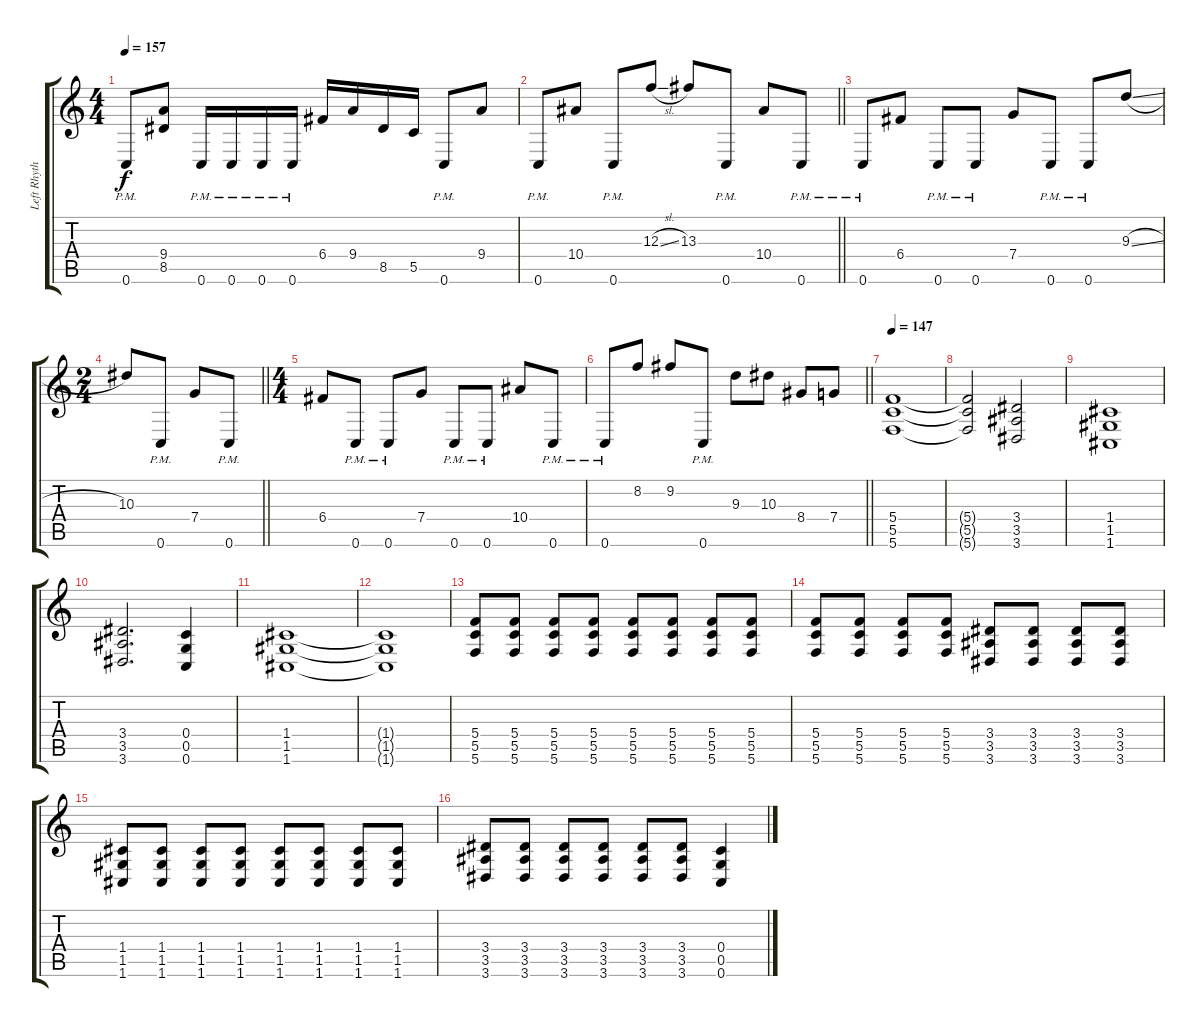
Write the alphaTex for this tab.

\track ("Left Rhythm" "Left Rhyth") {instrument distortionguitar}
\staff {score tabs}
\tuning (D4 A3 F3 C3 G2 C2) {hide}
\ts (4 4)
\tempo 157
\clef g2
\ks c
0.6{pm}.8{dy f} (9.4 8.5).8 0.6{pm}.16 0.6{pm}.16 0.6{pm}.16 0.6{pm}.16 6.4.16 9.4.16 8.5.16 5.5.16 0.6{pm}.8 9.4.8 |
\barLineRight lightlight
0.6{pm}.8 10.4.8 0.6{pm}.8 12.3{sl}.8 13.3.8 0.6{pm}.8 10.4.8 0.6{pm}.8 |
\section ("" "")
0.6{pm}.8 6.4.8 0.6{pm}.8 0.6{pm}.8 7.4.8 0.6{pm}.8 0.6{pm}.8 9.3{sl}.8 |
\ts (2 4)
\barLineRight lightlight
10.3.8 0.6{pm}.8 7.4.8 0.6{pm}.8 |
\ts (4 4)
\section ("" "")
6.4.8 0.6{pm}.8 0.6{pm}.8 7.4.8 0.6{pm}.8 0.6{pm}.8 10.4.8 0.6{pm}.8 |
\barLineRight lightlight
0.6{pm}.8 8.2.8 9.2.8 0.6{pm}.8 9.3.8 10.3.8 8.4.8 7.4.8 |
\section ("" "")
\tempo 147
(5.4 5.5 5.6).1 |
(5.4{t} 5.5{t} 5.6{t}).2 (3.4 3.5 3.6).2 |
(1.4 1.5 1.6).1 |
(3.4 3.5 3.6).2{d} (0.4 0.5 0.6).4 |
(1.4 1.5 1.6).1 |
(1.4{t} 1.5{t} 1.6{t}).1 |
(5.4 5.5 5.6).8 (5.4 5.5 5.6).8 (5.4 5.5 5.6).8 (5.4 5.5 5.6).8 (5.4 5.5 5.6).8 (5.4 5.5 5.6).8 (5.4 5.5 5.6).8 (5.4 5.5 5.6).8 |
(5.4 5.5 5.6).8 (5.4 5.5 5.6).8 (5.4 5.5 5.6).8 (5.4 5.5 5.6).8 (3.4 3.5 3.6).8 (3.4 3.5 3.6).8 (3.4 3.5 3.6).8 (3.4 3.5 3.6).8 |
(1.4 1.5 1.6).8 (1.4 1.5 1.6).8 (1.4 1.5 1.6).8 (1.4 1.5 1.6).8 (1.4 1.5 1.6).8 (1.4 1.5 1.6).8 (1.4 1.5 1.6).8 (1.4 1.5 1.6).8 |
(3.4 3.5 3.6).8 (3.4 3.5 3.6).8 (3.4 3.5 3.6).8 (3.4 3.5 3.6).8 (3.4 3.5 3.6).8 (3.4 3.5 3.6).8 (0.4 0.5 0.6).4
